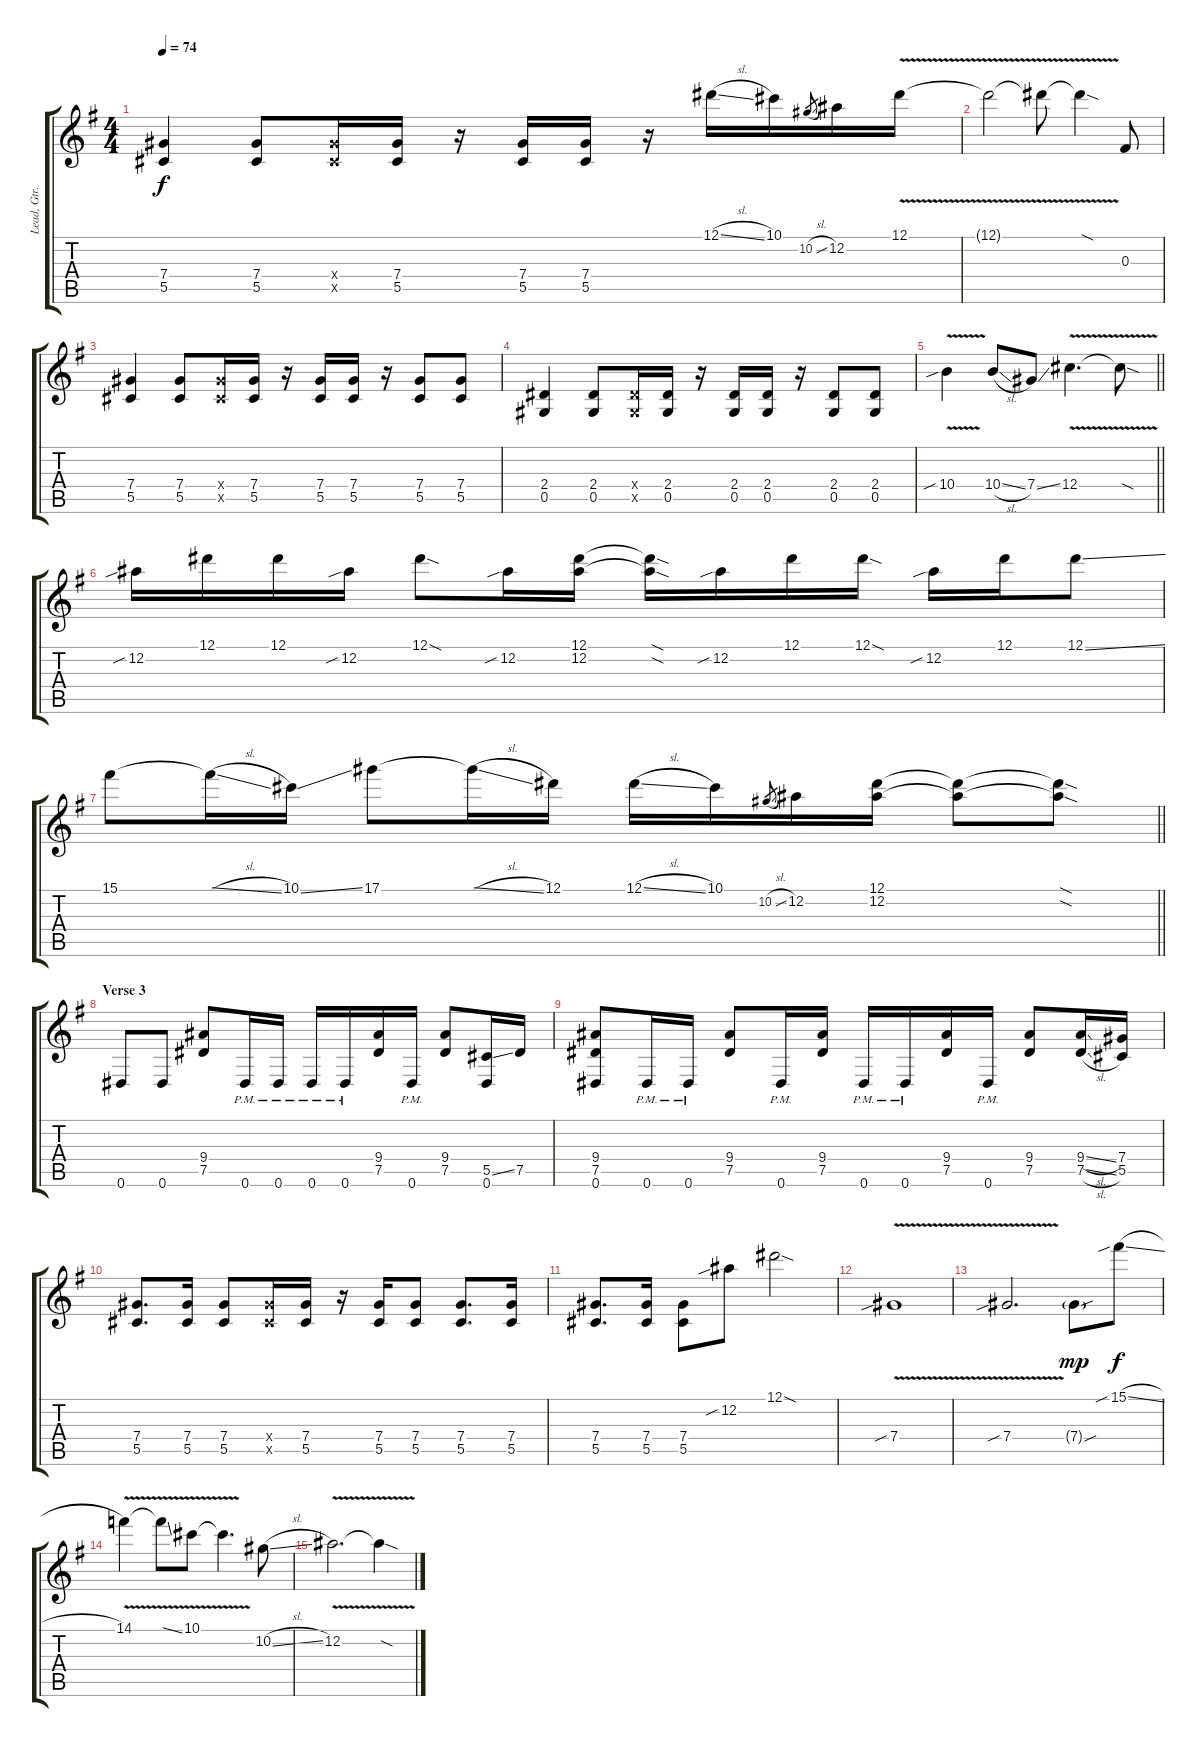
\track ("Lead, Gtr.2, Hammett " "Lead, Gtr.") {instrument distortionguitar}
\staff {score tabs}
\tuning (Eb4 Bb3 Gb3 Db3 Ab2 Eb2) {hide}
\ts (4 4)
\tempo 74
\clef g2
\ks g
(7.4 5.5).4{dy f} (7.4 5.5).8 (7.4{x} 5.5{x}).16 (7.4 5.5).16 r.16 (7.4 5.5).16 (7.4 5.5).16 r.16 12.1{sl}.16 10.1.16 10.2{sl}.8{gr} 12.2.16 12.1{v}.16 |
12.1{v t}.2 12.1{v t}.8 12.1{v sod t}.4 0.3.8 |
(7.4 5.5).4 (7.4 5.5).8 (7.4{x} 5.5{x}).16 (7.4 5.5).16 r.16 (7.4 5.5).16 (7.4 5.5).16 r.16 (7.4 5.5).8 (7.4 5.5).8 |
(2.4 0.5).4 (2.4 0.5).8 (2.4{x} 0.5{x}).16 (2.4 0.5).16 r.16 (2.4 0.5).16 (2.4 0.5).16 r.16 (2.4 0.5).8 (2.4 0.5).8 |
\barLineRight lightlight
10.4{v sib}.4 10.4{sl}.8 7.4{ss}.8 12.4{v}.4{d} 12.4{v sod t}.8 |
12.2{sib}.16 12.1.16 12.1.16 12.2{sib}.16 12.1{sod}.8 12.2{sib}.16 (12.1 12.2).16 (12.1{sod t} 12.2{sod t}).16 12.2{sib}.16 12.1.16 12.1{sod}.16 12.2{sib}.16 12.1.16 12.1{ss}.8 |
\barLineRight lightlight
15.1.8 15.1{sl t}.16 10.1{ss}.16 17.1.8 17.1{sl t}.16 12.1.16 12.1{sl}.16 10.1.16 10.2{sl}.8{gr} 12.2.16 (12.1 12.2).16 (12.1{t} 12.2{t}).8 (12.1{sod t} 12.2{sod t}).8 |
\section ("" "Verse 3")
0.6.8 0.6.8 (9.4 7.5).8 0.6{pm}.16 0.6{pm}.16 0.6{pm}.16 0.6{pm}.16 (9.4 7.5).16 0.6{pm}.16 (9.4 7.5).8 (5.5{ss} 0.6).16 7.5.16 |
(9.4 7.5 0.6).8 0.6{pm}.16 0.6{pm}.16 (9.4 7.5).8 0.6{pm}.16 (9.4 7.5).16 0.6{pm}.16 0.6{pm}.16 (9.4 7.5).16 0.6{pm}.16 (9.4 7.5).8 (9.4{sl} 7.5{sl}).16 (7.4 5.5).16 |
(7.4 5.5).8{d} (7.4 5.5).16 (7.4 5.5).8 (7.4{x} 5.5{x}).16 (7.4 5.5).16 r.16 (7.4 5.5).16 (7.4 5.5).8 (7.4 5.5).8{d} (7.4 5.5).16 |
(7.4 5.5).8{d} (7.4 5.5).16 (7.4 5.5).8 12.2{sib}.8 12.1{sod}.2 |
7.4{v sib}.1 |
7.4{v sib}.2{d} 7.4{sou g}.8{dy mp} 15.1{sib sl}.8{dy f} |
14.1{v}.4 14.1{v ss t}.8 10.1{v}.8 10.1{t}.4{d} 10.2{sl}.8 |
12.2{v}.2{d} 12.2{v sod t}.4
